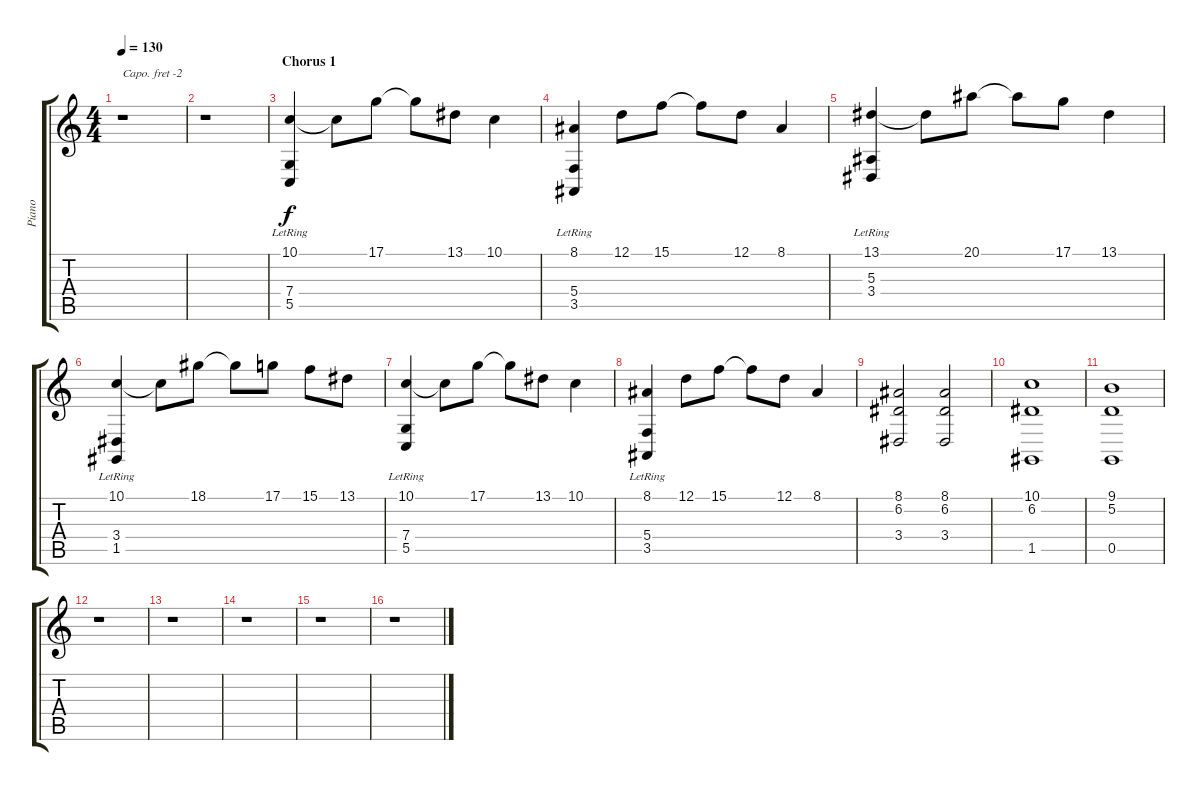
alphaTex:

\track ("Piano" "Piano") {instrument acousticgrandpiano}
\staff {score tabs}
\capo -2
\tuning (E4 B3 G3 D3 A2 D2) {hide}
\ts (4 4)
\tempo 130
\clef g2
\ks c
r.1{dy f} |
r.1 |
\section ("" "Chorus 1")
(10.1 7.4{lr} 5.5{lr}).4 10.1{t}.8 17.1.8 17.1{t}.8 13.1.8 10.1.4 |
(8.1 5.4{lr} 3.5{lr}).4 12.1.8 15.1.8 15.1{t}.8 12.1.8 8.1.4 |
(13.1 5.3{lr} 3.4{lr}).4 13.1{t}.8 20.1.8 20.1{t}.8 17.1.8 13.1.4 |
(10.1 3.4{lr} 1.5{lr}).4 10.1{t}.8 18.1.8 18.1{t}.8 17.1.8 15.1.8 13.1.8 |
(10.1 7.4{lr} 5.5{lr}).4 10.1{t}.8 17.1.8 17.1{t}.8 13.1.8 10.1.4 |
(8.1 5.4{lr} 3.5{lr}).4 12.1.8 15.1.8 15.1{t}.8 12.1.8 8.1.4 |
(8.1 6.2 3.4).2 (8.1 6.2 3.4).2 |
(10.1 6.2 1.5).1 |
(9.1 5.2 0.5).1 |
r.1 |
r.1 |
r.1 |
r.1 |
r.1
